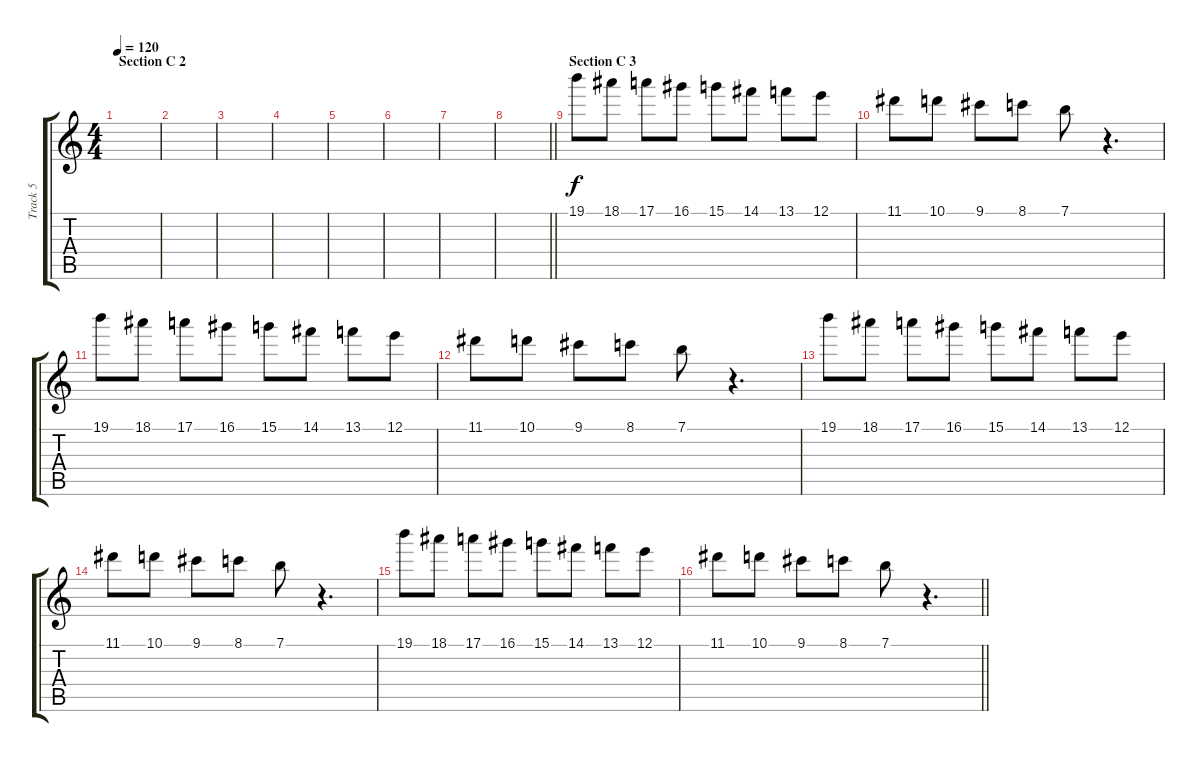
\track ("Track 5" "Track 5") {instrument acousticguitarsteel}
\staff {score tabs}
\tuning (E4 B3 G3 D3 A2 E2) {hide}
\ts (4 4)
\section ("" "Section C 2")
\tempo 120
\clef g2
\ks c
|
|
|
|
|
|
|
\barLineRight lightlight
|
\section ("" "Section C 3")
19.1.8{instrument pizzicatostrings} 18.1.8 17.1.8 16.1.8 15.1.8 14.1.8 13.1.8 12.1.8 |
11.1.8 10.1.8 9.1.8 8.1.8 7.1.8 r.4{d} |
19.1.8{instrument pizzicatostrings} 18.1.8 17.1.8 16.1.8 15.1.8 14.1.8 13.1.8 12.1.8 |
11.1.8 10.1.8 9.1.8 8.1.8 7.1.8 r.4{d} |
19.1.8{instrument pizzicatostrings} 18.1.8 17.1.8 16.1.8 15.1.8 14.1.8 13.1.8 12.1.8 |
11.1.8 10.1.8 9.1.8 8.1.8 7.1.8 r.4{d} |
19.1.8{instrument pizzicatostrings} 18.1.8 17.1.8 16.1.8 15.1.8 14.1.8 13.1.8 12.1.8 |
\barLineRight lightlight
11.1.8 10.1.8 9.1.8 8.1.8 7.1.8 r.4{d}
